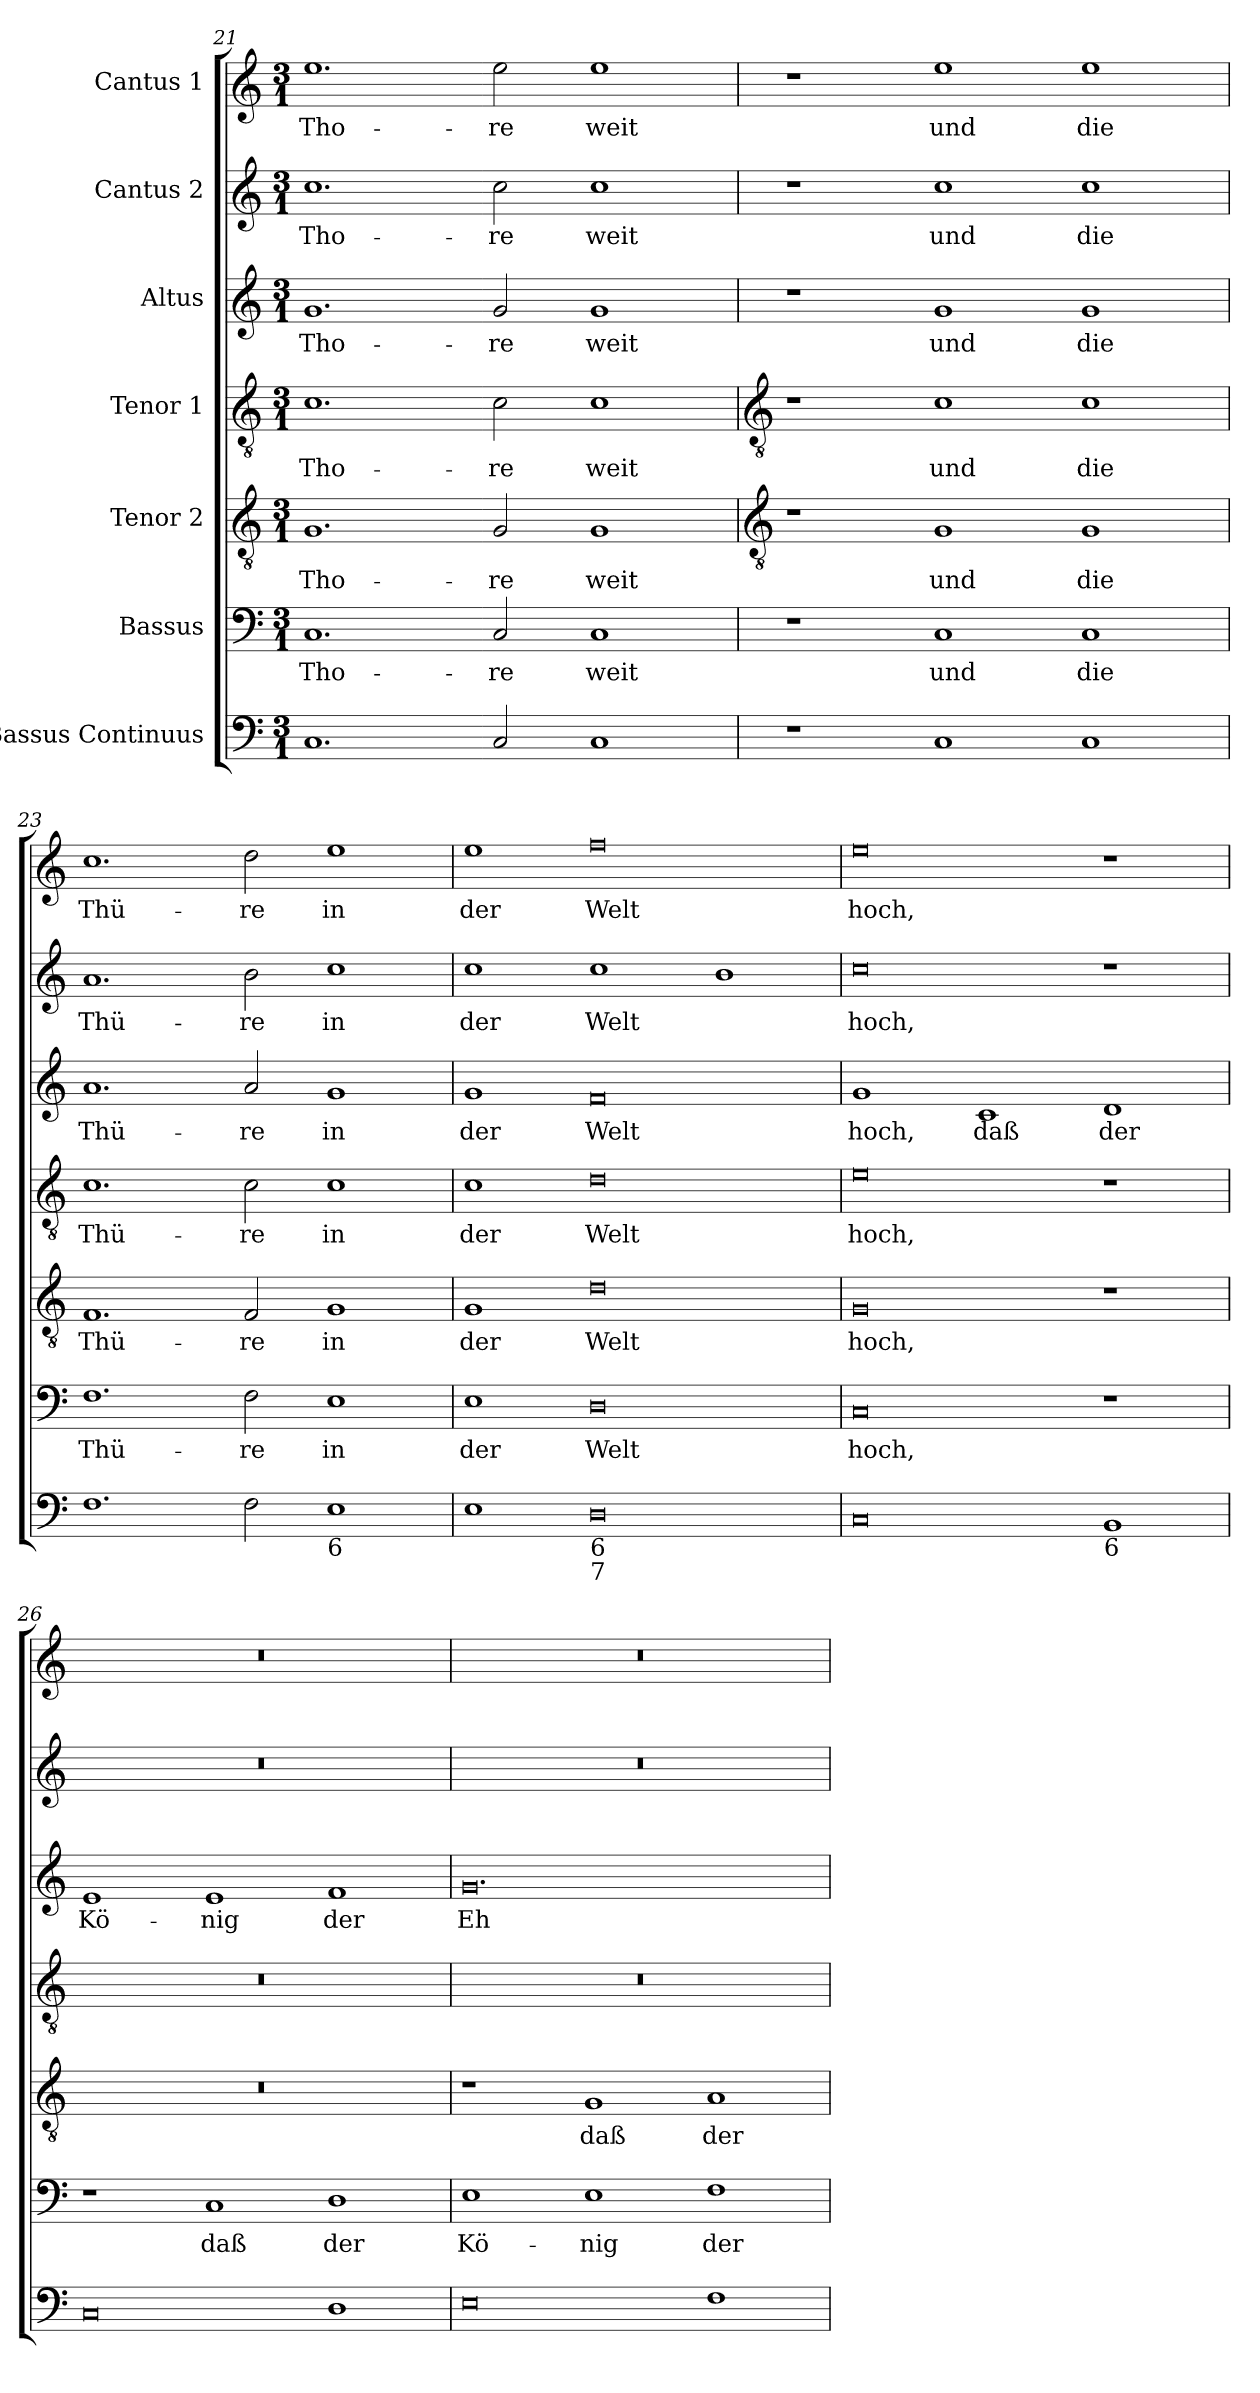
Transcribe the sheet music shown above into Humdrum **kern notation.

**kern	**kern	**text	**kern	**text	**kern	**text	**kern	**text	**kern	**text	**kern	**text
*part7	*part6	*part6	*part5	*part5	*part4	*part4	*part3	*part3	*part2	*part2	*part1	*part1
*staff7	*staff6	*staff6	*staff5	*staff5	*staff4	*staff4	*staff3	*staff3	*staff2	*staff2	*staff1	*staff1
*I"Bassus Continuus	*I"Bassus	*	*I"Tenor 2	*	*I"Tenor 1	*	*I"Altus	*	*I"Cantus 2	*	*I"Cantus 1	*
*clefF4	*clefF4	*	*clefGv2	*	*clefGv2	*	*clefG2	*	*clefG2	*	*clefG2	*
*k[]	*k[]	*	*k[]	*	*k[]	*	*k[]	*	*k[]	*	*k[]	*
*C:	*C:	*	*C:	*	*C:	*	*C:	*	*C:	*	*C:	*
*M3/1	*M3/1	*	*M3/1	*	*M3/1	*	*M3/1	*	*M3/1	*	*M3/1	*
=21	=21	=21	=21	=21	=21	=21	=21	=21	=21	=21	=21	=21
!	!	!LO:LY:b	!	!LO:LY:b	!	!LO:LY:b	!	!LO:LY:b	!	!LO:LY:b	!	!LO:LY:b
1.C	1.C	Tho-	1.G	Tho-	1.c	Tho-	1.g	Tho-	1.cc	Tho-	1.ee	Tho-
!	!	!LO:LY:b	!	!LO:LY:b	!	!LO:LY:b	!	!LO:LY:b	!	!LO:LY:b	!	!LO:LY:b
2C	2C	-re	2G	-re	2c	-re	2g	-re	2cc	-re	2ee	-re
!	!	!LO:LY:b	!	!LO:LY:b	!	!LO:LY:b	!	!LO:LY:b	!	!LO:LY:b	!	!LO:LY:b
1C	1C	weit	1G	weit	1c	weit	1g	weit	1cc	weit	1ee	weit
!!LO:LB:g=z
=22	=22	=22	=22	=22	=22	=22	=22	=22	=22	=22	=22	=22
*	*	*	*clefGv2	*	*clefGv2	*	*	*	*	*	*	*
1r	1r	.	1r	.	1r	.	1r	.	1r	.	1r	.
!	!	!LO:LY:b	!	!LO:LY:b	!	!LO:LY:b	!	!LO:LY:b	!	!LO:LY:b	!	!LO:LY:b
1C	1C	und	1G	und	1c	und	1g	und	1cc	und	1ee	und
!	!	!LO:LY:b	!	!LO:LY:b	!	!LO:LY:b	!	!LO:LY:b	!	!LO:LY:b	!	!LO:LY:b
1C	1C	die	1G	die	1c	die	1g	die	1cc	die	1ee	die
=23	=23	=23	=23	=23	=23	=23	=23	=23	=23	=23	=23	=23
!	!	!LO:LY:b	!	!LO:LY:b	!	!LO:LY:b	!	!LO:LY:b	!	!LO:LY:b	!	!LO:LY:b
1.F	1.F	Thü-	1.F	Thü-	1.c	Thü-	1.a	Thü-	1.a	Thü-	1.cc	Thü-
!	!	!LO:LY:b	!	!LO:LY:b	!	!LO:LY:b	!	!LO:LY:b	!	!LO:LY:b	!	!LO:LY:b
2F	2F	-re	2F	-re	2c	-re	2a	-re	2b	-re	2dd	-re
!LO:TX:b:t=6	!	!	!	!	!	!	!	!	!	!	!	!
!	!	!LO:LY:b	!	!LO:LY:b	!	!LO:LY:b	!	!LO:LY:b	!	!LO:LY:b	!	!LO:LY:b
1E	1E	in	1G	in	1c	in	1g	in	1cc	in	1ee	in
=24	=24	=24	=24	=24	=24	=24	=24	=24	=24	=24	=24	=24
!	!	!LO:LY:b	!	!LO:LY:b	!	!LO:LY:b	!	!LO:LY:b	!	!LO:LY:b	!	!LO:LY:b
1E	1E	der	1G	der	1c	der	1g	der	1cc	der	1ee	der
!LO:TX:b:t=6	!	!	!	!	!	!	!	!	!	!	!	!
!LO:TX:b:t=7	!	!	!	!	!	!	!	!	!	!	!	!
!	!	!LO:LY:b	!	!LO:LY:b	!	!LO:LY:b	!	!LO:LY:b	!	!LO:LY:b	!	!LO:LY:b
0D	0D	Welt	0d	Welt	0d	Welt	0f	Welt	1cc	Welt	0ff	Welt
.	.	.	.	.	.	.	.	.	1b	.	.	.
=25	=25	=25	=25	=25	=25	=25	=25	=25	=25	=25	=25	=25
!	!	!LO:LY:b	!	!LO:LY:b	!	!LO:LY:b	!	!LO:LY:b	!	!LO:LY:b	!	!LO:LY:b
0C	0C	hoch,	0G	hoch,	0e	hoch,	1g	hoch,	0cc	hoch,	0ee	hoch,
!	!	!	!	!	!	!	!	!LO:LY:b	!	!	!	!
.	.	.	.	.	.	.	1c	daß	.	.	.	.
!LO:TX:b:t=6	!	!	!	!	!	!	!	!	!	!	!	!
!	!	!	!	!	!	!	!	!LO:LY:b	!	!	!	!
1BB	1r	.	1r	.	1r	.	1d	der	1r	.	1r	.
=26	=26	=26	=26	=26	=26	=26	=26	=26	=26	=26	=26	=26
!	!	!	!	!	!	!	!	!LO:LY:b	!	!	!	!
0C	1r	.	0.r	.	0.r	.	1e	Kö-	0.r	.	0.r	.
!	!	!LO:LY:b	!	!	!	!	!	!LO:LY:b	!	!	!	!
.	1C	daß	.	.	.	.	1e	-nig	.	.	.	.
!	!	!LO:LY:b	!	!	!	!	!	!LO:LY:b	!	!	!	!
1D	1D	der	.	.	.	.	1f	der	.	.	.	.
=27	=27	=27	=27	=27	=27	=27	=27	=27	=27	=27	=27	=27
!	!	!LO:LY:b	!	!	!	!	!	!LO:LY:b	!	!	!	!
0E	1E	Kö-	1r	.	0.r	.	0.g	Eh-	0.r	.	0.r	.
!	!	!LO:LY:b	!	!LO:LY:b	!	!	!	!	!	!	!	!
.	1E	-nig	1G	daß	.	.	.	.	.	.	.	.
!	!	!LO:LY:b	!	!LO:LY:b	!	!	!	!	!	!	!	!
1F	1F	der	1A	der	.	.	.	.	.	.	.	.
=	=	=	=	=	=	=	=	=	=	=	=	=
*-	*-	*-	*-	*-	*-	*-	*-	*-	*-	*-	*-	*-
